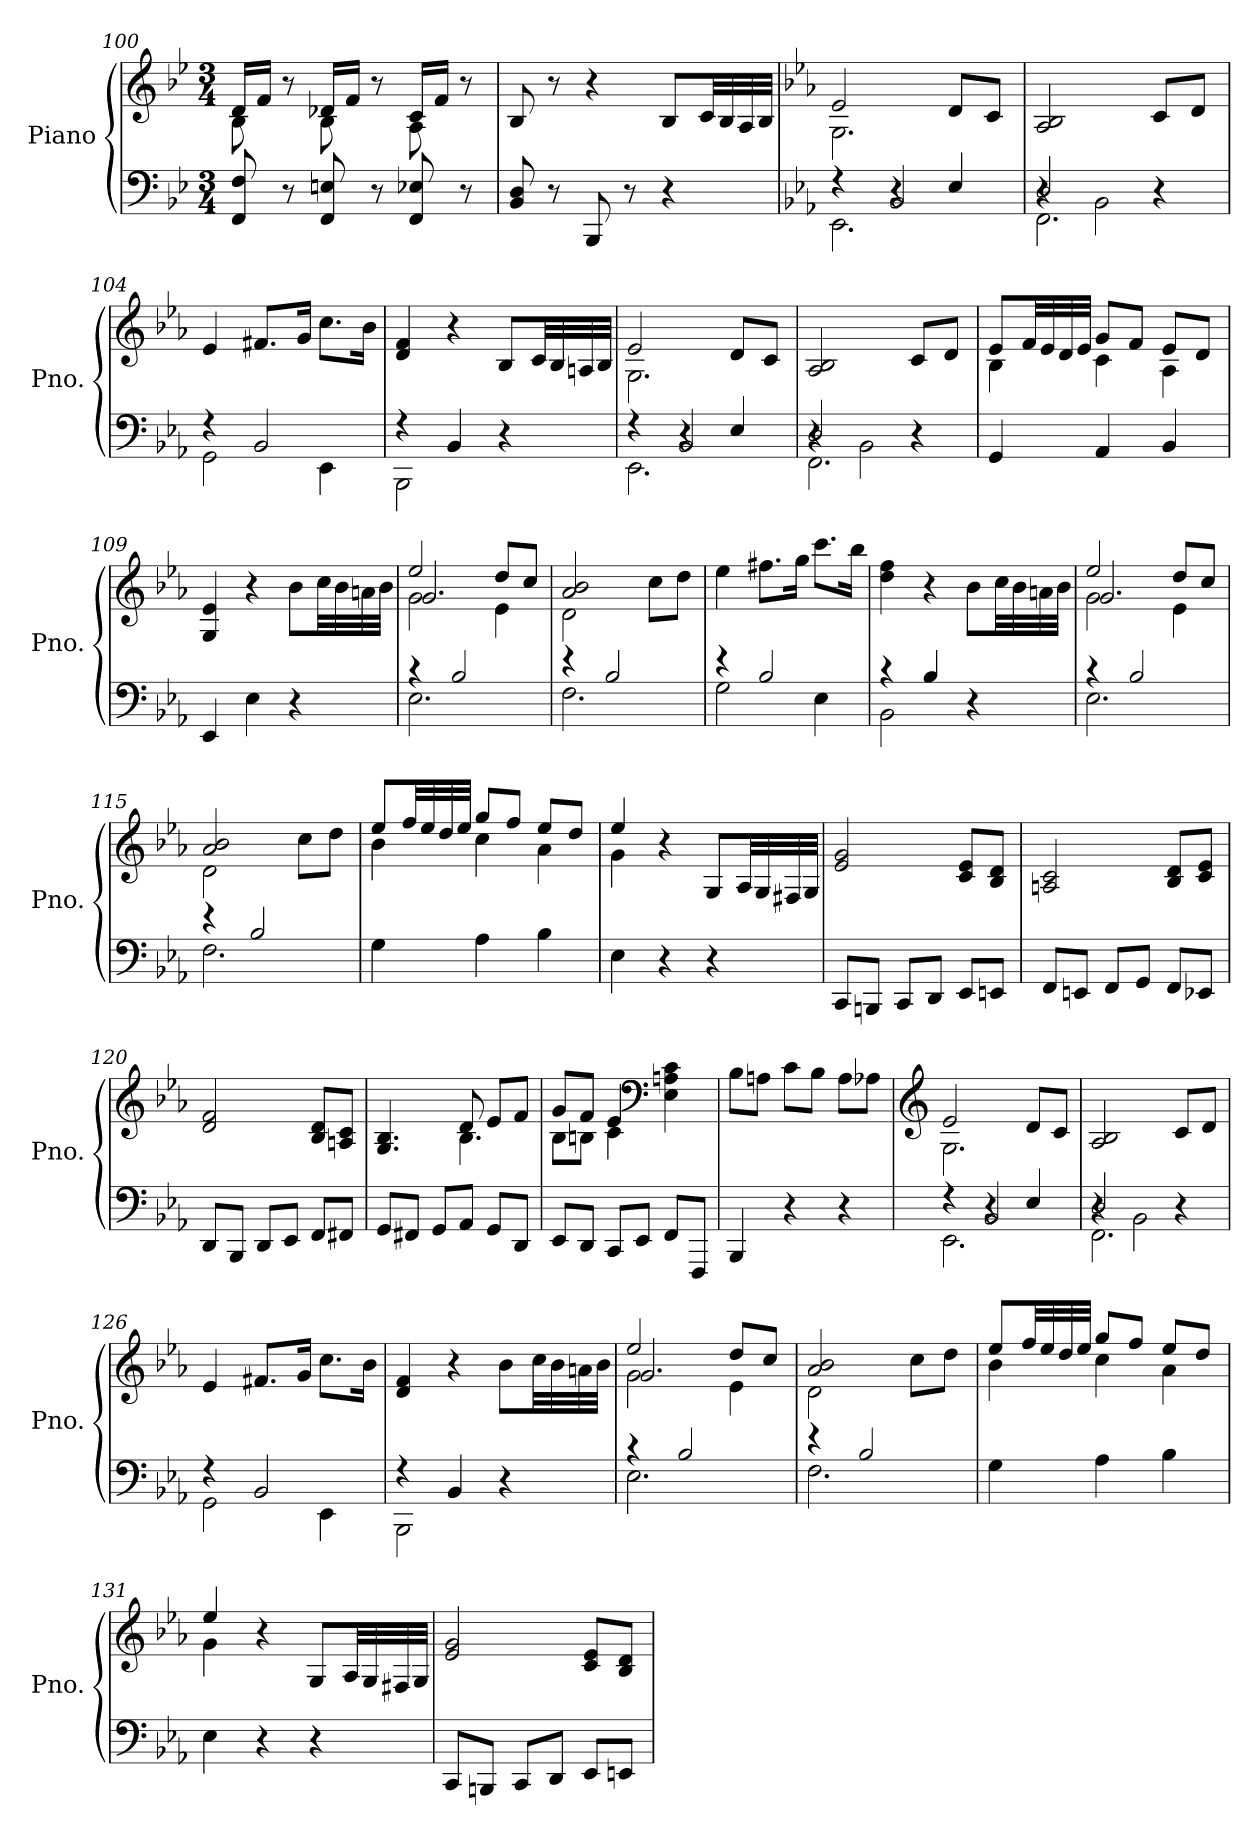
**kern	**kern
*part1	*part1
*staff2	*staff1
*I"Piano	*
*I'Pno.	*
!!LO:PB:g=z
*clefF4	*clefG2
*k[b-e-]	*k[b-e-]
*M3/4	*M3/4
=100	=100
*	*^
8FF/ 8F/	16d/LL	8B-\
.	16f/JJ	.
8r	8r	8ryy
8FF/ 8En/	16d-X/LL	8B-\
.	16f/JJ	.
8r	8r	8ryy
8FF/ 8E-X/	16c/LL	8A\
.	16f/JJ	.
8r	8r	8ryy
*	*v	*v
=101	=101
8BB-/ 8D/	8B-/
8r	8r
8BBB-/	4r
8r	.
4r	8B-/L
.	32c/LL
.	32B-/
.	32A/
.	32B-/JJJ
=102	=102
*k[b-e-a-]	*k[b-e-a-]
*^	*^
*	*^	*	*
4r	4ryy	2.EE-\	2e-/	2.G\
4r	2BB-/	.	.	.
4E-/	.	.	8d/L	.
.	.	.	8c/J	.
*	*	*	*v	*v
=103	=103	=103	=103
2D/	4r	2.FF\	2A-/ 2B-/
.	2BB-\	.	.
4r	.	.	8c/L
.	.	.	8d/J
*	*v	*v	*
=104	=104	=104
4r	2GG\	4e-/
2BB-/	.	8.f#X/L
.	.	16g/Jk
.	4EE-\	8.cc\L
.	.	16b-\Jk
!!LO:LB:g=z
=105	=105	=105
4r	2BBB-\	4d/ 4f/
4BB-/	.	4r
4r	4ryy	8B-/L
.	.	32c/LL
.	.	32B-/
.	.	32An/
.	.	32B-/JJJ
=106	=106	=106
*	*^	*^
4r	4ryy	2.EE-\	2e-/	2.G\
4r	2BB-/	.	.	.
4E-/	.	.	8d/L	.
.	.	.	8c/J	.
*	*	*	*v	*v
=107	=107	=107	=107
2D/	4r	2.FF\	2A-/ 2B-/
.	2BB-\	.	.
4r	.	.	8c/L
.	.	.	8d/J
*v	*v	*v	*
=108	=108
*	*^
4GG/	8e-/L	4B-\
.	32f/LL	.
.	32e-/	.
.	32d/	.
.	32e-/JJJ	.
4AA-/	8g/L	4c\
.	8f/J	.
4BB-/	8e-/L	4A-\
.	8d/J	.
*	*v	*v
=109	=109
4EE-/	4G/ 4e-/
4E-\	4r
4r	8b-\L
.	32cc\LL
.	32b-\
.	32an\
.	32b-\JJJ
=110	=110
*^	*^
*	*	*	*^
4r	2.E-\	2ee-/	2g\	2.g/
2B-/	.	.	.	.
.	.	8dd/L	4e-\	.
.	.	8cc/J	.	.
*	*	*	*v	*v
!!LO:LB:g=z
=111	=111	=111	=111
4r	2.F\	2a-/ 2b-/	2d\
2B-/	.	.	.
.	.	8cc\L	4ryy
.	.	8dd\J	.
*	*	*v	*v
=112	=112	=112
4r	2G\	4ee-\
2B-/	.	8.ff#X\L
.	.	16gg\Jk
.	4E-\	8.ccc\L
.	.	16bb-\Jk
=113	=113	=113
4r	2BB-\	4dd\ 4ff\
4B-/	.	4r
4r	4ryy	8b-\L
.	.	32cc\LL
.	.	32b-\
.	.	32an\
.	.	32b-\JJJ
=114	=114	=114
*	*	*^
*	*	*	*^
4r	2.E-\	2ee-/	2g\	2.g/
2B-/	.	.	.	.
.	.	8dd/L	4e-\	.
.	.	8cc/J	.	.
*	*	*	*v	*v
=115	=115	=115	=115
4r	2.F\	2a-/ 2b-/	2d\
2B-/	.	.	.
.	.	8cc\L	4ryy
.	.	8dd\J	.
*v	*v	*	*
=116	=116	=116
4G\	8ee-/L	4b-\
.	32ff/LL	.
.	32ee-/	.
.	32dd/	.
.	32ee-/JJJ	.
4A-\	8gg/L	4cc\
.	8ff/J	.
4B-\	8ee-/L	4a-\
.	8dd/J	.
!!LO:LB:g=z	!!
=117	=117	=117
4E-\	4ee-/	4g\
4r	4r	2ryy
4r	8G/L	.
.	32A-/LL	.
.	32G/	.
.	32F#X/	.
.	32G/JJJ	.
*	*v	*v
=118	=118
8CC/L	2e-/ 2g/
8BBBn/J	.
8CC/L	.
8DD/J	.
8EE-/L	8c/ 8e-/L
8EEn/J	8B-/ 8d/J
=119	=119
8FF/L	2An/ 2c/
8EEn/J	.
8FF/L	.
8GG/J	.
8FF/L	8B-/ 8d/L
8EE-X/J	8c/ 8e-/J
=120	=120
8DD/L	2d/ 2f/
8BBB-/J	.
8DD/L	.
8EE-/J	.
8FF/L	8B-/ 8d/L
8FF#X/J	8An/ 8c/J
=121	=121
*	*^
8GG/L	4.G/ 4.B-/	4.ryy
8FF#X/J	.	.
8GG/L	.	.
8AA-/J	8d/	4.B-\
8GG/L	8e-/L	.
8DD/J	8f/J	.
!!LO:LB:g=z	!!
=122	=122	=122
8EE-/L	8g/L	8B-\L
8DD/J	8f/J	8Bn\J
8CC/L	4e-/	4c\
8EE-/J	.	.
*	*clefF4	*
8FF/L	4E-\ 4An\ 4c\	4ryy
8FFF/J	.	.
*	*v	*v
=123	=123
4BBB-/	8B-\L
.	8An\J
4r	8c\L
.	8B-\J
4r	8A\L
.	8A-X\J
=124	=124
*	*clefG2
*^	*^
*	*^	*	*
4r	4ryy	2.EE-\	2e-/	2.G\
4r	2BB-/	.	.	.
4E-/	.	.	8d/L	.
.	.	.	8c/J	.
*	*	*	*v	*v
=125	=125	=125	=125
2D/	4r	2.FF\	2A-/ 2B-/
.	2BB-\	.	.
4r	.	.	8c/L
.	.	.	8d/J
*	*v	*v	*
=126	=126	=126
4r	2GG\	4e-/
2BB-/	.	8.f#X/L
.	.	16g/Jk
.	4EE-\	8.cc\L
.	.	16b-\Jk
=127	=127	=127
4r	2BBB-\	4d/ 4f/
4BB-/	.	4r
4r	4ryy	8b-\L
.	.	32cc\LL
.	.	32b-\
.	.	32an\
.	.	32b-\JJJ
!!LO:LB:g=z
=128	=128	=128
*	*	*^
*	*	*	*^
4r	2.E-\	2ee-/	2g\	2.g/
2B-/	.	.	.	.
.	.	8dd/L	4e-\	.
.	.	8cc/J	.	.
*	*	*	*v	*v
=129	=129	=129	=129
4r	2.F\	2a-/ 2b-/	2d\
2B-/	.	.	.
.	.	8cc\L	4ryy
.	.	8dd\J	.
*v	*v	*	*
=130	=130	=130
4G\	8ee-/L	4b-\
.	32ff/LL	.
.	32ee-/	.
.	32dd/	.
.	32ee-/JJJ	.
4A-\	8gg/L	4cc\
.	8ff/J	.
4B-\	8ee-/L	4a-\
.	8dd/J	.
=131	=131	=131
4E-\	4ee-/	4g\
4r	4r	2ryy
4r	8G/L	.
.	32A-/LL	.
.	32G/	.
.	32F#X/	.
.	32G/JJJ	.
*	*v	*v
=132	=132
8CC/L	2e-/ 2g/
8BBBn/J	.
8CC/L	.
8DD/J	.
8EE-/L	8c/ 8e-/L
8EEn/J	8B-/ 8d/J
=	=
*-	*-
